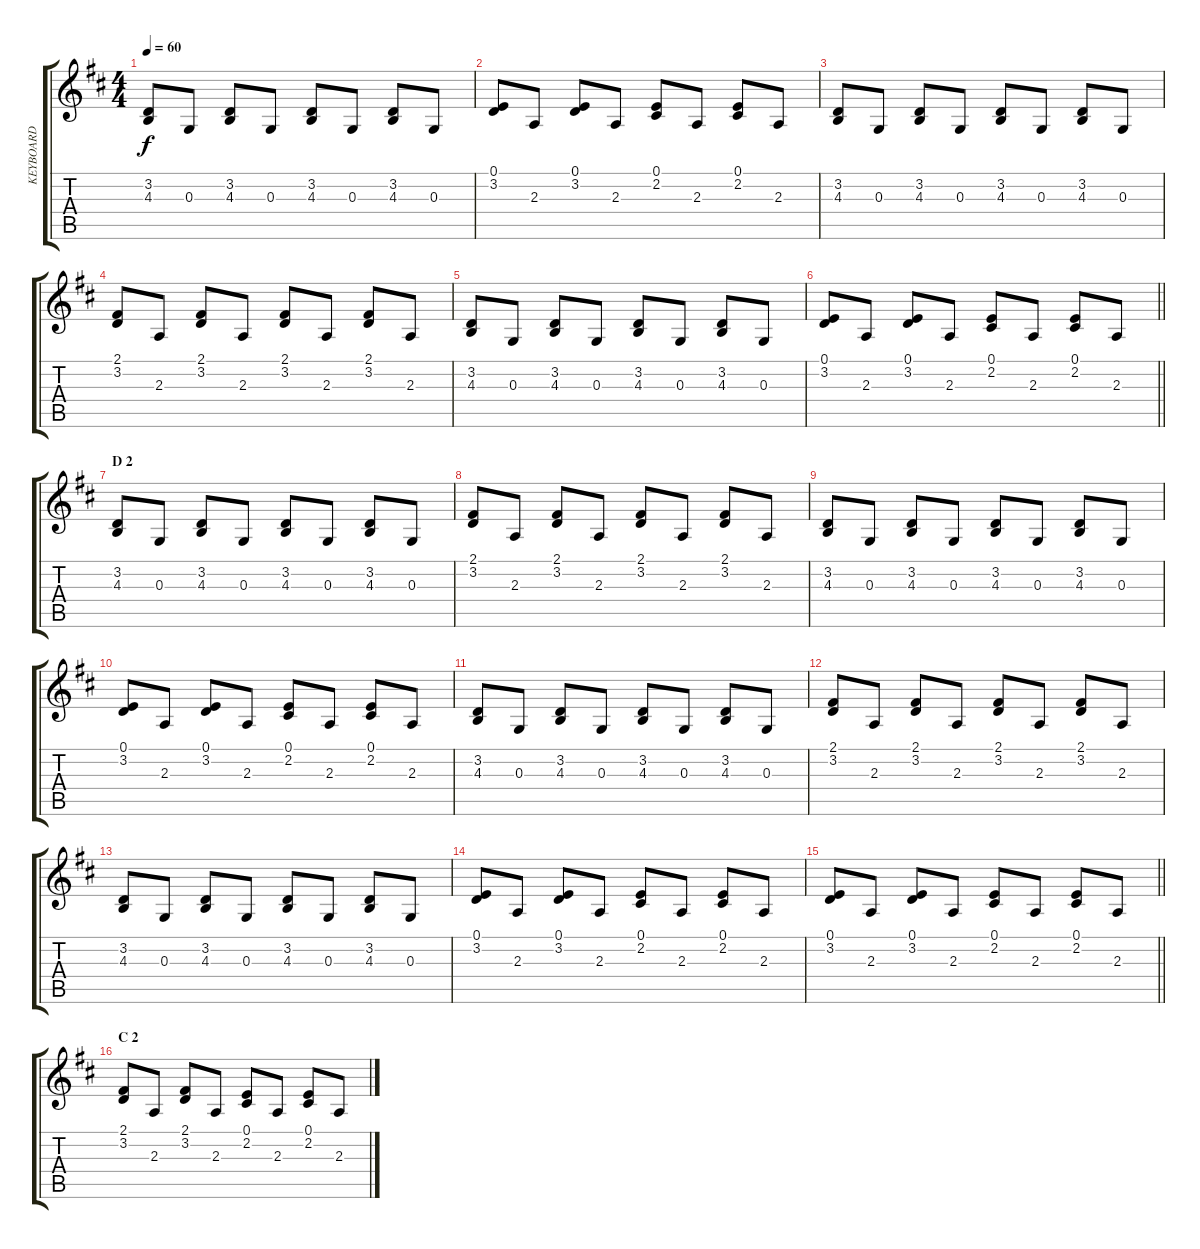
\track ("KEYBOARD" "KEYBOARD") {instrument synthstrings1}
\staff {score tabs}
\tuning (E4 B3 G3 D3 A2 E2) {hide}
\ts (4 4)
\tempo 60
\clef g2
\ks d
(3.2 4.3).8{dy f} 0.3.8 (3.2 4.3).8 0.3.8 (3.2 4.3).8 0.3.8 (3.2 4.3).8 0.3.8 |
(0.1 3.2).8 2.3.8 (0.1 3.2).8 2.3.8 (0.1 2.2).8 2.3.8 (0.1 2.2).8 2.3.8 |
(3.2 4.3).8 0.3.8 (3.2 4.3).8 0.3.8 (3.2 4.3).8 0.3.8 (3.2 4.3).8 0.3.8 |
(2.1 3.2).8 2.3.8 (2.1 3.2).8 2.3.8 (2.1 3.2).8 2.3.8 (2.1 3.2).8 2.3.8 |
(3.2 4.3).8 0.3.8 (3.2 4.3).8 0.3.8 (3.2 4.3).8 0.3.8 (3.2 4.3).8 0.3.8 |
\barLineRight lightlight
(0.1 3.2).8 2.3.8 (0.1 3.2).8 2.3.8 (0.1 2.2).8 2.3.8 (0.1 2.2).8 2.3.8 |
\section ("" "D 2")
(3.2 4.3).8 0.3.8 (3.2 4.3).8 0.3.8 (3.2 4.3).8 0.3.8 (3.2 4.3).8 0.3.8 |
(2.1 3.2).8 2.3.8 (2.1 3.2).8 2.3.8 (2.1 3.2).8 2.3.8 (2.1 3.2).8 2.3.8 |
(3.2 4.3).8 0.3.8 (3.2 4.3).8 0.3.8 (3.2 4.3).8 0.3.8 (3.2 4.3).8 0.3.8 |
(0.1 3.2).8 2.3.8 (0.1 3.2).8 2.3.8 (0.1 2.2).8 2.3.8 (0.1 2.2).8 2.3.8 |
(3.2 4.3).8 0.3.8 (3.2 4.3).8 0.3.8 (3.2 4.3).8 0.3.8 (3.2 4.3).8 0.3.8 |
(2.1 3.2).8 2.3.8 (2.1 3.2).8 2.3.8 (2.1 3.2).8 2.3.8 (2.1 3.2).8 2.3.8 |
(3.2 4.3).8 0.3.8 (3.2 4.3).8 0.3.8 (3.2 4.3).8 0.3.8 (3.2 4.3).8 0.3.8 |
(0.1 3.2).8 2.3.8 (0.1 3.2).8 2.3.8 (0.1 2.2).8 2.3.8 (0.1 2.2).8 2.3.8 |
\barLineRight lightlight
(0.1 3.2).8 2.3.8 (0.1 3.2).8 2.3.8 (0.1 2.2).8 2.3.8 (0.1 2.2).8 2.3.8 |
\section ("" "C 2")
(2.1 3.2).8 2.3.8 (2.1 3.2).8 2.3.8 (0.1 2.2).8 2.3.8 (0.1 2.2).8 2.3.8
